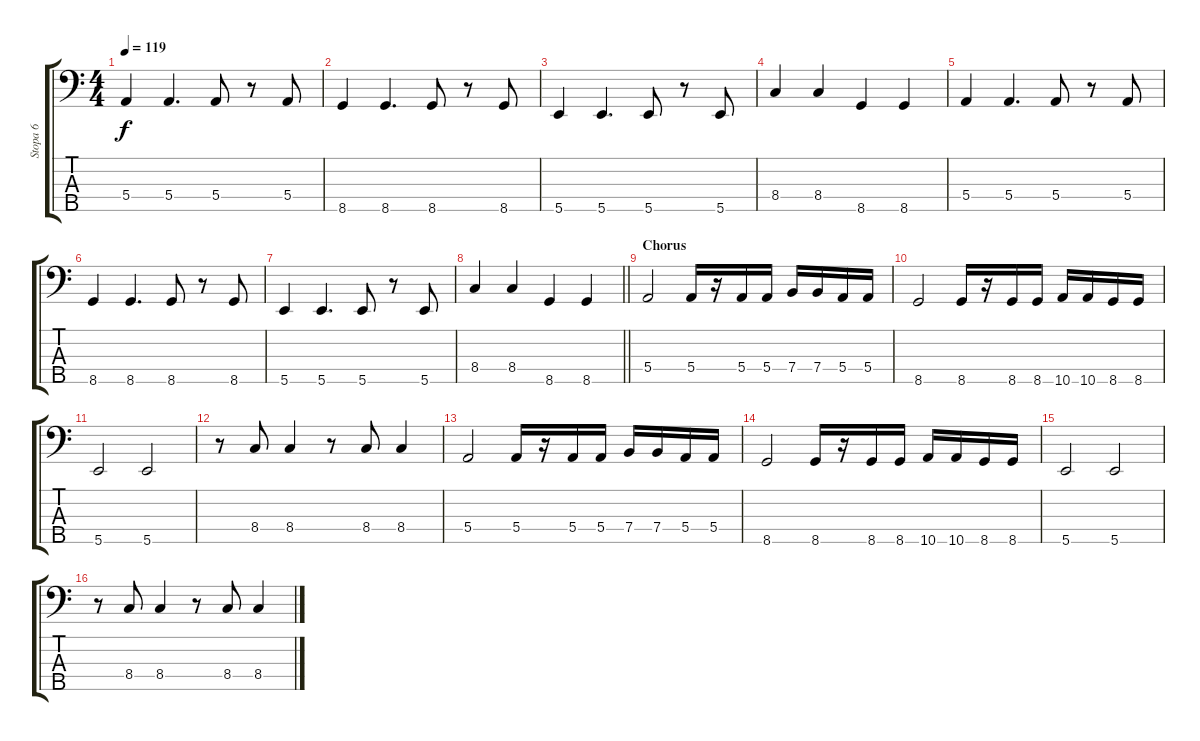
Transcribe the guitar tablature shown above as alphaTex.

\track ("Stopa 6" "Stopa 6") {instrument electricbassfinger}
\staff {score tabs}
\tuning (G2 D2 A1 E1 B0) {hide}
\ts (4 4)
\tempo 119
\clef f4
\ks c
5.4.4{dy f} 5.4.4{d} 5.4.8 r.8 5.4.8 |
8.5.4 8.5.4{d} 8.5.8 r.8 8.5.8 |
5.5.4 5.5.4{d} 5.5.8 r.8 5.5.8 |
8.4.4 8.4.4 8.5.4 8.5.4 |
5.4.4 5.4.4{d} 5.4.8 r.8 5.4.8 |
8.5.4 8.5.4{d} 8.5.8 r.8 8.5.8 |
5.5.4 5.5.4{d} 5.5.8 r.8 5.5.8 |
\barLineRight lightlight
8.4.4 8.4.4 8.5.4 8.5.4 |
\section ("" "Chorus")
5.4.2 5.4.16 r.16 5.4.16 5.4.16 7.4.16 7.4.16 5.4.16 5.4.16 |
8.5.2 8.5.16 r.16 8.5.16 8.5.16 10.5.16 10.5.16 8.5.16 8.5.16 |
5.5.2 5.5.2 |
r.8 8.4.8 8.4.4 r.8 8.4.8 8.4.4 |
5.4.2 5.4.16 r.16 5.4.16 5.4.16 7.4.16 7.4.16 5.4.16 5.4.16 |
8.5.2 8.5.16 r.16 8.5.16 8.5.16 10.5.16 10.5.16 8.5.16 8.5.16 |
5.5.2 5.5.2 |
r.8 8.4.8 8.4.4 r.8 8.4.8 8.4.4
